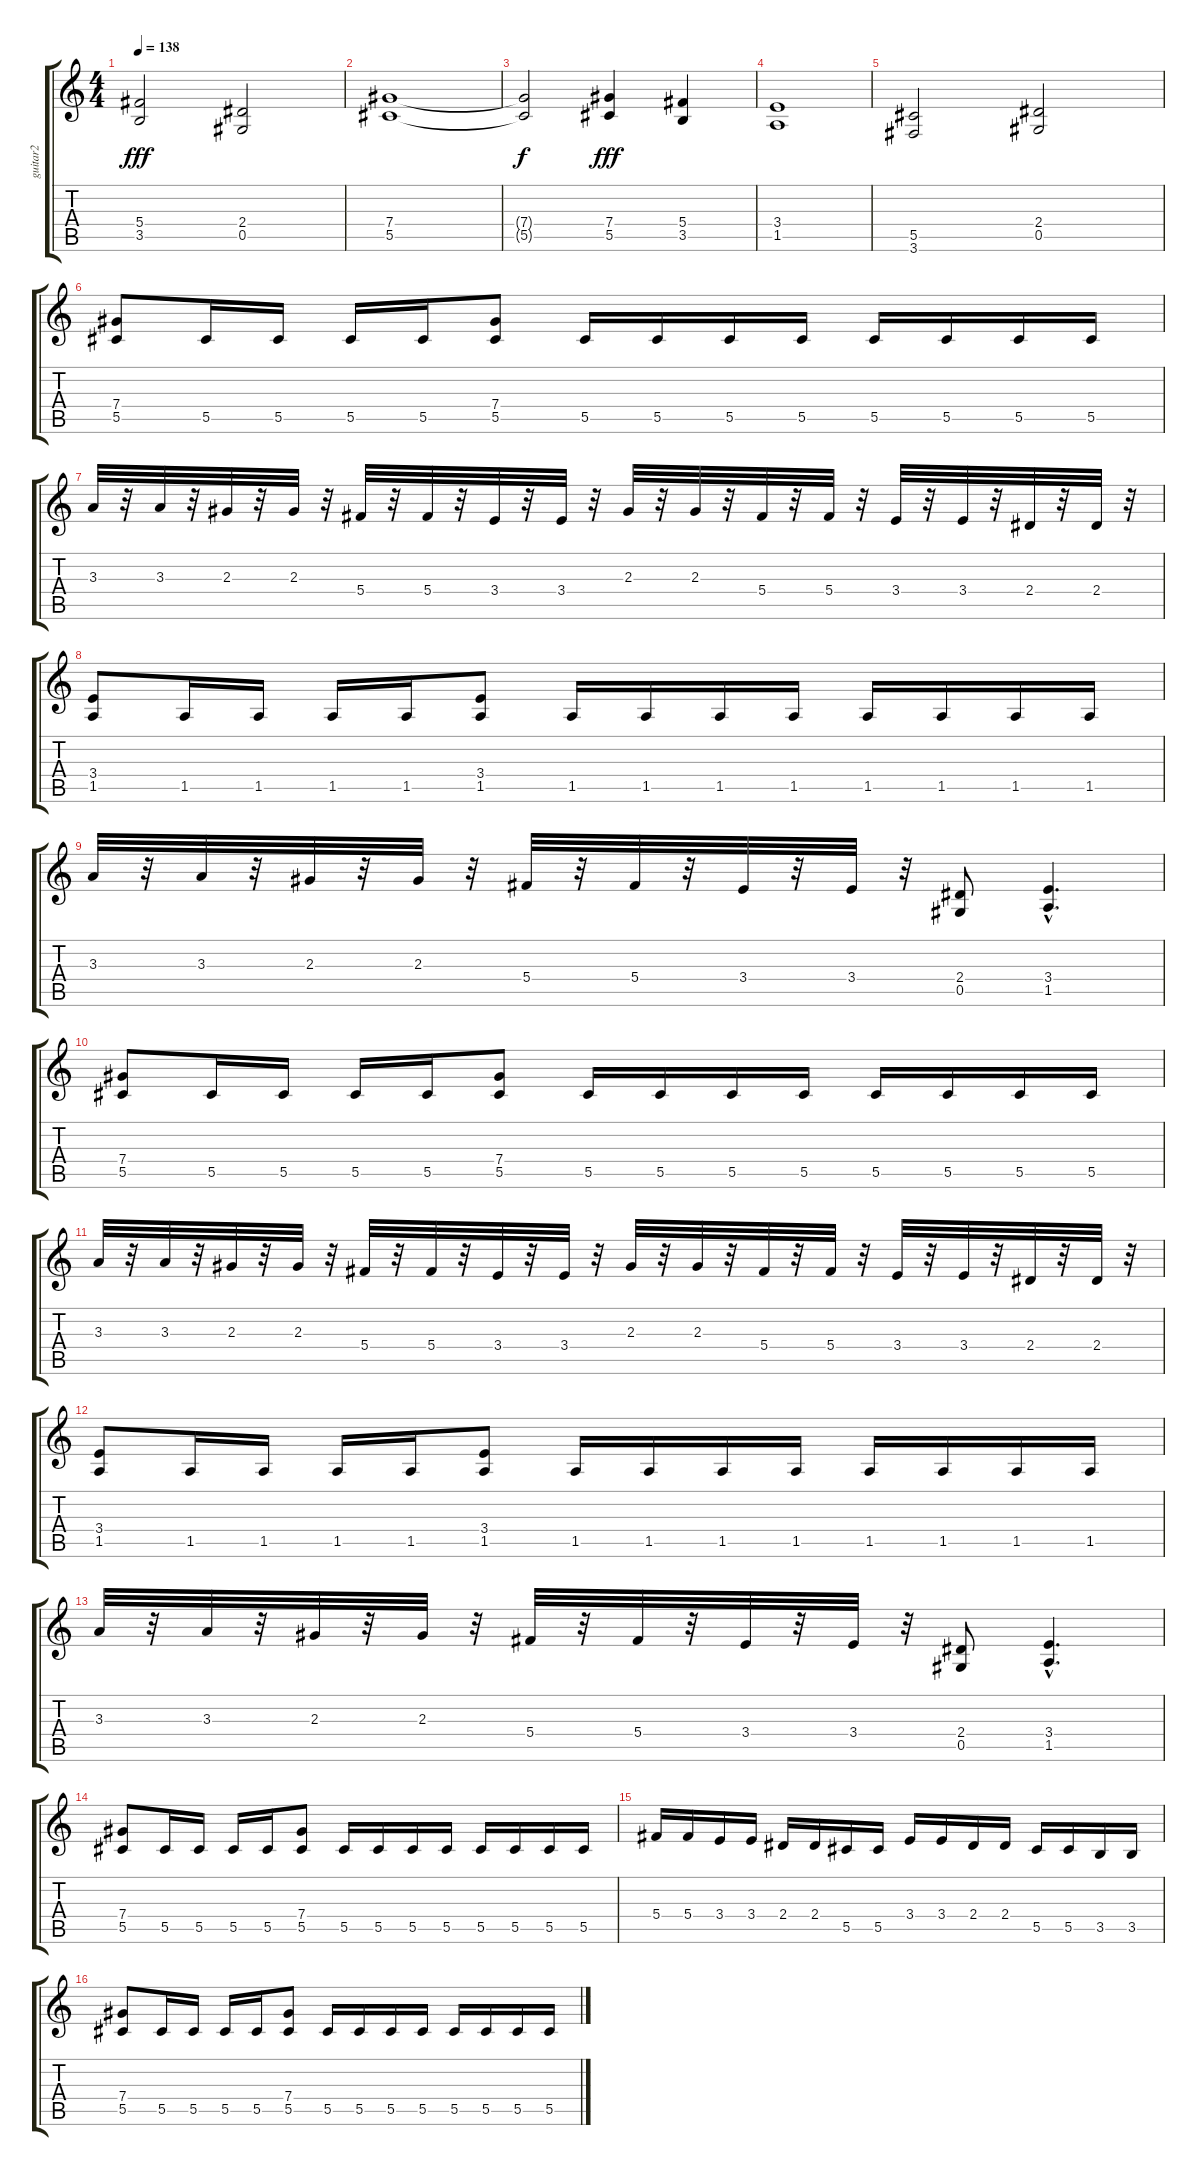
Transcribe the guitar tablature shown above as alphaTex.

\track ("guitar2" "guitar2") {instrument distortionguitar}
\staff {score tabs}
\tuning (Eb4 Bb3 Gb3 Db3 Ab2 Eb2) {hide}
\ts (4 4)
\tempo 138
\clef g2
\ks c
(5.4 3.5).2{dy fff} (2.4 0.5).2 |
(7.4 5.5).1 |
(7.4{t} 5.5{t}).2{dy f} (7.4 5.5).4{dy fff} (5.4 3.5).4 |
(3.4 1.5).1 |
(5.5 3.6).2 (2.4 0.5).2 |
(7.4 5.5).8 5.5.16 5.5.16 5.5.16 5.5.16 (7.4 5.5).8 5.5.16 5.5.16 5.5.16 5.5.16 5.5.16 5.5.16 5.5.16 5.5.16 |
3.3.32 r.32 3.3.32 r.32 2.3.32 r.32 2.3.32 r.32 5.4.32 r.32 5.4.32 r.32 3.4.32 r.32 3.4.32 r.32 2.3.32 r.32 2.3.32 r.32 5.4.32 r.32 5.4.32 r.32 3.4.32 r.32 3.4.32 r.32 2.4.32 r.32 2.4.32 r.32 |
(3.4 1.5).8 1.5.16 1.5.16 1.5.16 1.5.16 (3.4 1.5).8 1.5.16 1.5.16 1.5.16 1.5.16 1.5.16 1.5.16 1.5.16 1.5.16 |
3.3.32 r.32 3.3.32 r.32 2.3.32 r.32 2.3.32 r.32 5.4.32 r.32 5.4.32 r.32 3.4.32 r.32 3.4.32 r.32 (2.4 0.5).8 (3.4{hac} 1.5{hac}).4{d} |
(7.4 5.5).8 5.5.16 5.5.16 5.5.16 5.5.16 (7.4 5.5).8 5.5.16 5.5.16 5.5.16 5.5.16 5.5.16 5.5.16 5.5.16 5.5.16 |
3.3.32 r.32 3.3.32 r.32 2.3.32 r.32 2.3.32 r.32 5.4.32 r.32 5.4.32 r.32 3.4.32 r.32 3.4.32 r.32 2.3.32 r.32 2.3.32 r.32 5.4.32 r.32 5.4.32 r.32 3.4.32 r.32 3.4.32 r.32 2.4.32 r.32 2.4.32 r.32 |
(3.4 1.5).8 1.5.16 1.5.16 1.5.16 1.5.16 (3.4 1.5).8 1.5.16 1.5.16 1.5.16 1.5.16 1.5.16 1.5.16 1.5.16 1.5.16 |
3.3.32 r.32 3.3.32 r.32 2.3.32 r.32 2.3.32 r.32 5.4.32 r.32 5.4.32 r.32 3.4.32 r.32 3.4.32 r.32 (2.4 0.5).8 (3.4{hac} 1.5{hac}).4{d} |
(7.4 5.5).8 5.5.16 5.5.16 5.5.16 5.5.16 (7.4 5.5).8 5.5.16 5.5.16 5.5.16 5.5.16 5.5.16 5.5.16 5.5.16 5.5.16 |
5.4.16 5.4.16 3.4.16 3.4.16 2.4.16 2.4.16 5.5.16 5.5.16 3.4.16 3.4.16 2.4.16 2.4.16 5.5.16 5.5.16 3.5.16 3.5.16 |
(7.4 5.5).8 5.5.16 5.5.16 5.5.16 5.5.16 (7.4 5.5).8 5.5.16 5.5.16 5.5.16 5.5.16 5.5.16 5.5.16 5.5.16 5.5.16
